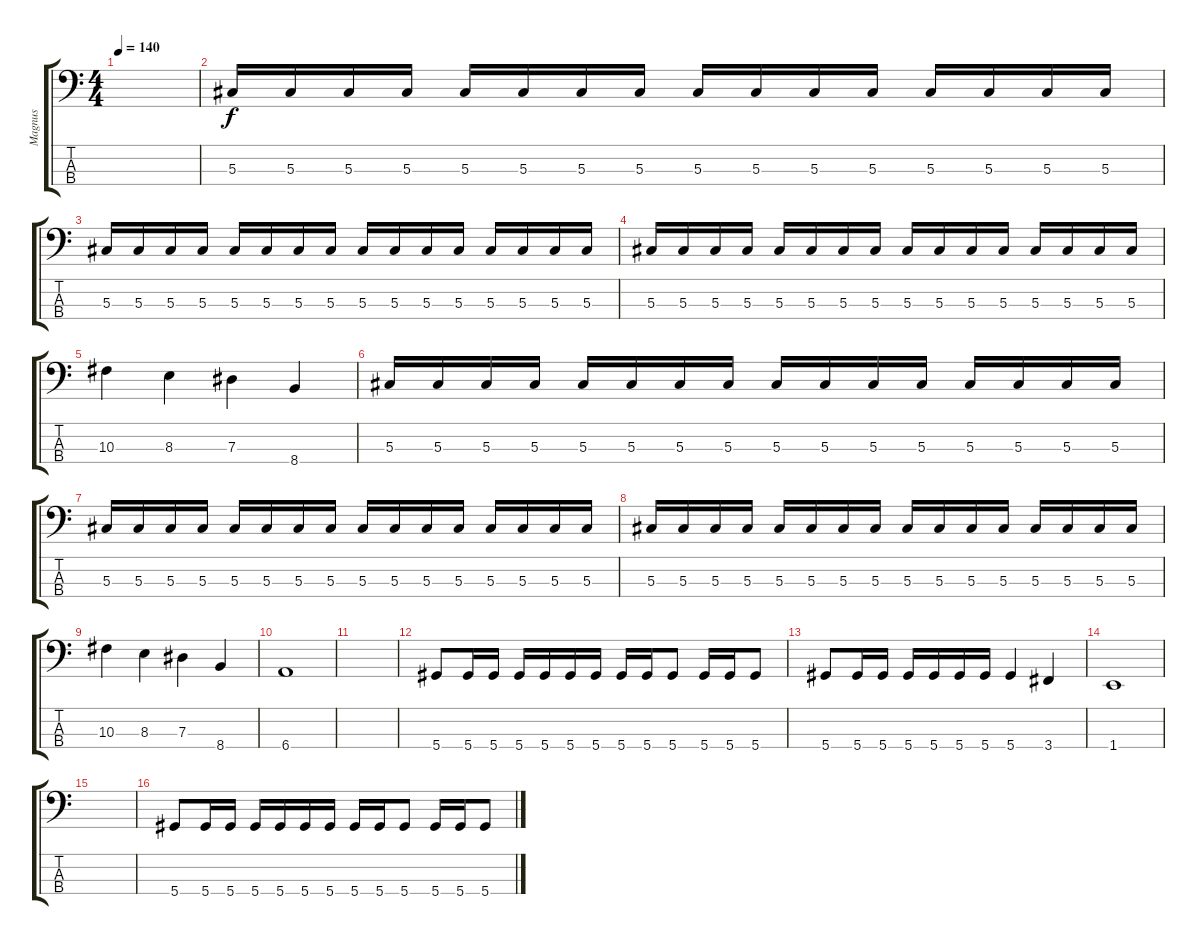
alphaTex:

\track ("Magnus" "Magnus") {instrument electricbassfinger}
\staff {score tabs}
\tuning (Gb2 Db2 Ab1 Eb1) {hide}
\ts (4 4)
\tempo 140
\clef f4
\ks c
|
5.3.16 5.3.16 5.3.16 5.3.16 5.3.16 5.3.16 5.3.16 5.3.16 5.3.16 5.3.16 5.3.16 5.3.16 5.3.16 5.3.16 5.3.16 5.3.16 |
5.3.16 5.3.16 5.3.16 5.3.16 5.3.16 5.3.16 5.3.16 5.3.16 5.3.16 5.3.16 5.3.16 5.3.16 5.3.16 5.3.16 5.3.16 5.3.16 |
5.3.16 5.3.16 5.3.16 5.3.16 5.3.16 5.3.16 5.3.16 5.3.16 5.3.16 5.3.16 5.3.16 5.3.16 5.3.16 5.3.16 5.3.16 5.3.16 |
10.3.4 8.3.4 7.3.4 8.4.4 |
5.3.16 5.3.16 5.3.16 5.3.16 5.3.16 5.3.16 5.3.16 5.3.16 5.3.16 5.3.16 5.3.16 5.3.16 5.3.16 5.3.16 5.3.16 5.3.16 |
5.3.16 5.3.16 5.3.16 5.3.16 5.3.16 5.3.16 5.3.16 5.3.16 5.3.16 5.3.16 5.3.16 5.3.16 5.3.16 5.3.16 5.3.16 5.3.16 |
5.3.16 5.3.16 5.3.16 5.3.16 5.3.16 5.3.16 5.3.16 5.3.16 5.3.16 5.3.16 5.3.16 5.3.16 5.3.16 5.3.16 5.3.16 5.3.16 |
10.3.4 8.3.4 7.3.4 8.4.4 |
6.4.1 |
|
5.4.8 5.4.16 5.4.16 5.4.16 5.4.16 5.4.16 5.4.16 5.4.16 5.4.16 5.4.8 5.4.16 5.4.16 5.4.8 |
5.4.8 5.4.16 5.4.16 5.4.16 5.4.16 5.4.16 5.4.16 5.4.4 3.4.4 |
1.4.1 |
|
5.4.8 5.4.16 5.4.16 5.4.16 5.4.16 5.4.16 5.4.16 5.4.16 5.4.16 5.4.8 5.4.16 5.4.16 5.4.8
